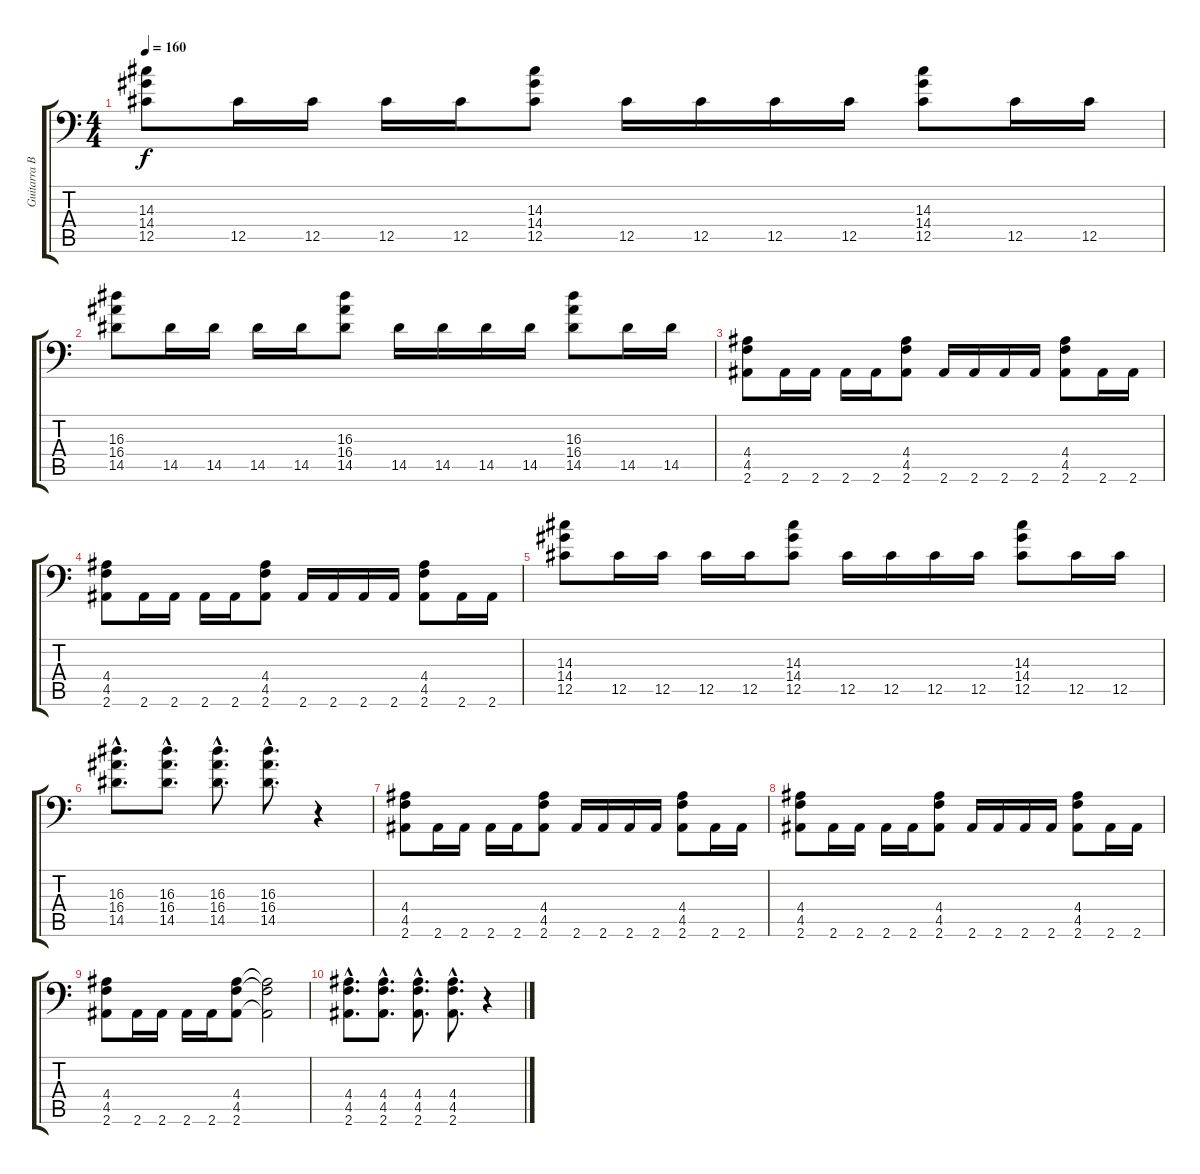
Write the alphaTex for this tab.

\track ("Guitarra Base" "Guitarra B") {instrument overdrivenguitar}
\staff {score tabs}
\tuning (Ab3 Eb3 B2 Gb2 Db2 Ab1) {hide}
\ts (4 4)
\tempo 160
\clef f4
\ks c
(14.3 14.4 12.5).8{dy f} 12.5.16 12.5.16 12.5.16 12.5.16 (14.3 14.4 12.5).8 12.5.16 12.5.16 12.5.16 12.5.16 (14.3 14.4 12.5).8 12.5.16 12.5.16 |
(16.3 16.4 14.5).8 14.5.16 14.5.16 14.5.16 14.5.16 (16.3 16.4 14.5).8 14.5.16 14.5.16 14.5.16 14.5.16 (16.3 16.4 14.5).8 14.5.16 14.5.16 |
(4.4 4.5 2.6).8 2.6.16 2.6.16 2.6.16 2.6.16 (4.4 4.5 2.6).8 2.6.16 2.6.16 2.6.16 2.6.16 (4.4 4.5 2.6).8 2.6.16 2.6.16 |
(4.4 4.5 2.6).8 2.6.16 2.6.16 2.6.16 2.6.16 (4.4 4.5 2.6).8 2.6.16 2.6.16 2.6.16 2.6.16 (4.4 4.5 2.6).8 2.6.16 2.6.16 |
(14.3 14.4 12.5).8 12.5.16 12.5.16 12.5.16 12.5.16 (14.3 14.4 12.5).8 12.5.16 12.5.16 12.5.16 12.5.16 (14.3 14.4 12.5).8 12.5.16 12.5.16 |
(16.3{hac} 16.4{hac} 14.5{hac}).8{d} (16.3{hac} 16.4{hac} 14.5{hac}).8{d} (16.3{hac} 16.4{hac} 14.5{hac}).8{d} (16.3{hac} 16.4{hac} 14.5{hac}).8{d} r.4 |
(4.4 4.5 2.6).8 2.6.16 2.6.16 2.6.16 2.6.16 (4.4 4.5 2.6).8 2.6.16 2.6.16 2.6.16 2.6.16 (4.4 4.5 2.6).8 2.6.16 2.6.16 |
(4.4 4.5 2.6).8 2.6.16 2.6.16 2.6.16 2.6.16 (4.4 4.5 2.6).8 2.6.16 2.6.16 2.6.16 2.6.16 (4.4 4.5 2.6).8 2.6.16 2.6.16 |
(4.4 4.5 2.6).8 2.6.16 2.6.16 2.6.16 2.6.16 (4.4 4.5 2.6).8 (4.4{t} 4.5{t} 2.6{t}).2 |
(4.4{hac} 4.5{hac} 2.6{hac}).8{d} (4.4{hac} 4.5{hac} 2.6{hac}).8{d} (4.4{hac} 4.5{hac} 2.6{hac}).8{d} (4.4{hac} 4.5{hac} 2.6{hac}).8{d} r.4
